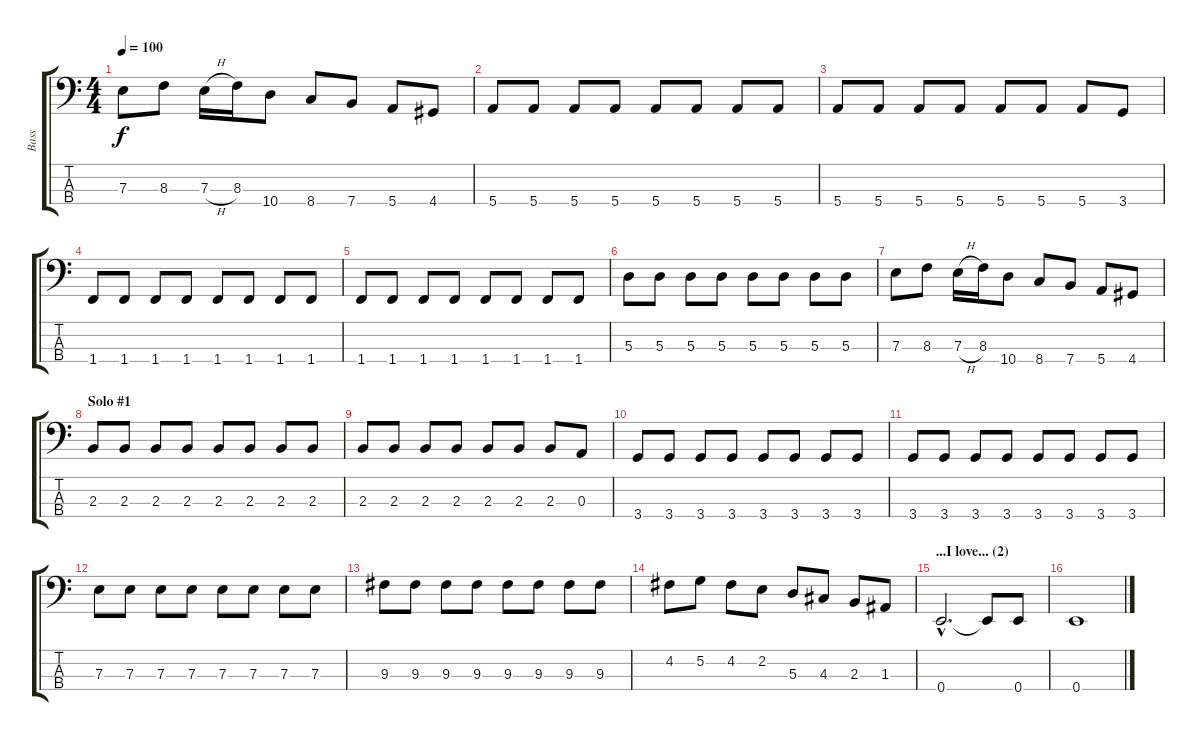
\track ("Bass" "Bass") {instrument electricbasspick}
\staff {score tabs}
\tuning (G2 D2 A1 E1) {hide}
\ts (4 4)
\tempo 100
\clef f4
\ks c
7.3.8{dy f} 8.3.8 7.3{h}.16 8.3.16 10.4.8 8.4.8 7.4.8 5.4.8 4.4.8 |
5.4.8 5.4.8 5.4.8 5.4.8 5.4.8 5.4.8 5.4.8 5.4.8 |
5.4.8 5.4.8 5.4.8 5.4.8 5.4.8 5.4.8 5.4.8 3.4.8 |
1.4.8 1.4.8 1.4.8 1.4.8 1.4.8 1.4.8 1.4.8 1.4.8 |
1.4.8 1.4.8 1.4.8 1.4.8 1.4.8 1.4.8 1.4.8 1.4.8 |
5.3.8 5.3.8 5.3.8 5.3.8 5.3.8 5.3.8 5.3.8 5.3.8 |
7.3.8 8.3.8 7.3{h}.16 8.3.16 10.4.8 8.4.8 7.4.8 5.4.8 4.4.8 |
\section ("" "Solo #1")
2.3.8 2.3.8 2.3.8 2.3.8 2.3.8 2.3.8 2.3.8 2.3.8 |
2.3.8 2.3.8 2.3.8 2.3.8 2.3.8 2.3.8 2.3.8 0.3.8 |
3.4.8 3.4.8 3.4.8 3.4.8 3.4.8 3.4.8 3.4.8 3.4.8 |
3.4.8 3.4.8 3.4.8 3.4.8 3.4.8 3.4.8 3.4.8 3.4.8 |
7.3.8 7.3.8 7.3.8 7.3.8 7.3.8 7.3.8 7.3.8 7.3.8 |
9.3.8 9.3.8 9.3.8 9.3.8 9.3.8 9.3.8 9.3.8 9.3.8 |
4.2.8 5.2.8 4.2.8 2.2.8 5.3.8 4.3.8 2.3.8 1.3.8 |
\section ("" "...I love... (2)")
0.4{hac}.2{d} 0.4{t}.8 0.4.8 |
0.4.1
